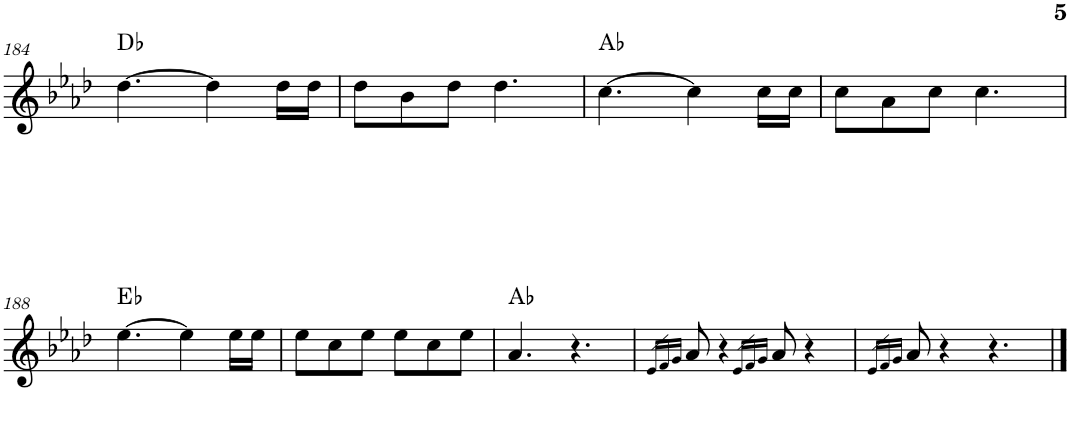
**kern	**harte
*part1	*part1
*staff1	*
*I"Piano	*
*I'Pno.	*
!!LO:PB:g=z
*clefG2	*
*k[b-e-a-d-]	*
*M6/8	*
=184	=184
[4.dd-\	Db:maj
4dd-\]	.
16dd-\LL	.
16dd-\JJ	.
=185	=185
8dd-\L	.
8b-\	.
8dd-\J	.
4.dd-\	.
=186	=186
[4.cc\	Ab:maj
4cc\]	.
16cc\LL	.
16cc\JJ	.
=187	=187
8cc\L	.
8a-\	.
8cc\J	.
4.cc\	.
!!LO:LB:g=z
=188	=188
[4.ee-\	Eb:maj
4ee-\]	.
16ee-\LL	.
16ee-\JJ	.
=189	=189
8ee-\L	.
8cc\	.
8ee-\J	.
8ee-\L	.
8cc\	.
8ee-\J	.
=190	=190
4.a-/	Ab:maj
4.r	.
=191	=191
16qe-/LL	.
16qf/	.
16qg/JJ	.
8a-/	.
4r	.
16qe-/LL	.
16qf/	.
16qg/JJ	.
8a-/	.
4r	.
=192	=192
16qe-/LL	.
16qf/	.
16qg/JJ	.
8a-/	.
4r	.
4.r	.
==	==
*-	*-
